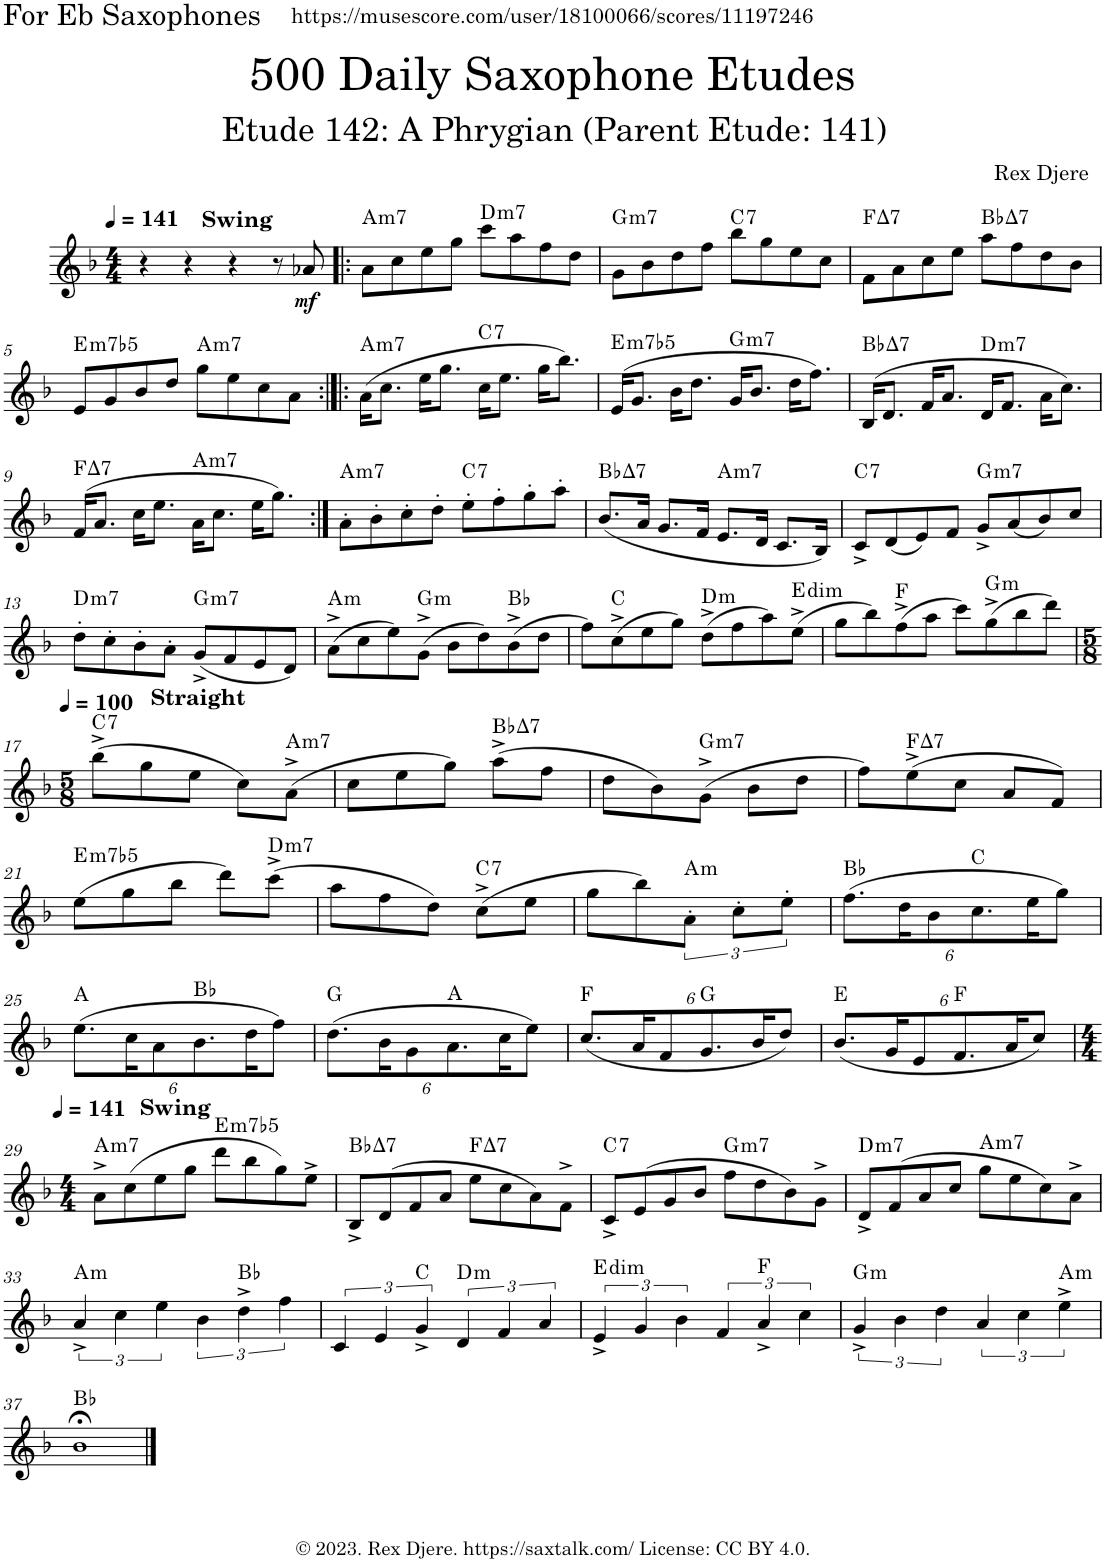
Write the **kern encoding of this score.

**kern	**dynam	**harte
*part1	*part1	*part1
*staff1	*staff1	*
*I"Alto Saxophone	*	*
*I'A. Sax.	*	*
*clefG2	*	*
*Trd5c9	*	*
*k[b-]	*	*
*M4/4	*	*
*MM141	*	*
=1	=1	=1
!LO:TX:a:B:t=Swing	!	!
4r	.	.
4r	.	.
4r	.	.
8r	.	.
!	!LO:DY:b	!
8a-X/	mf	.
=2!|:	=2!|:	=2!|:
!	!	!LO:H:kt=m7
8a\L	.	A:min7
8cc\	.	.
8ee\	.	.
8gg\J	.	.
!	!	!LO:H:kt=m7
8ccc\L	.	D:min7
8aa\	.	.
8ff\	.	.
8dd\J	.	.
=3	=3	=3
!	!	!LO:H:kt=m7
8g\L	.	G:min7
8b-\	.	.
8dd\	.	.
8ff\J	.	.
!	!	!LO:H:kt=7
8bb-\L	.	C:7
8gg\	.	.
8ee\	.	.
8cc\J	.	.
=4	=4	=4
!	!	!LO:H:kt=7
8f\L	.	F:maj7
8a\	.	.
8cc\	.	.
8ee\J	.	.
!	!	!LO:H:kt=7
8aa\L	.	Bb:maj7
8ff\	.	.
8dd\	.	.
8b-\J	.	.
!!LO:LB:g=z
=5	=5	=5
!	!	!LO:H:kt=m7b5
8e/L	.	E:hdim7
8g/	.	.
8b-/	.	.
8dd/J	.	.
!	!	!LO:H:kt=m7
8gg\L	.	A:min7
8ee\	.	.
8cc\	.	.
8a\J	.	.
=6:|!|:	=6:|!|:	=6:|!|:
!	!	!LO:H:kt=m7
(16a\KL	.	A:min7
8.cc\J	.	.
16ee\KL	.	.
8.gg\J	.	.
!	!	!LO:H:kt=7
16cc\KL	.	C:7
8.ee\J	.	.
16gg\KL	.	.
8.bb-\J)	.	.
=7	=7	=7
!	!	!LO:H:kt=m7b5
(16e/KL	.	E:hdim7
8.g/J	.	.
16b-\KL	.	.
8.dd\J	.	.
!	!	!LO:H:kt=m7
16g/KL	.	G:min7
8.b-/J	.	.
16dd\KL	.	.
8.ff\J)	.	.
=8	=8	=8
!	!	!LO:H:kt=7
(16B-/KL	.	Bb:maj7
8.d/J	.	.
16f/KL	.	.
8.a/J	.	.
!	!	!LO:H:kt=m7
16d/KL	.	D:min7
8.f/J	.	.
16a\KL	.	.
8.cc\J)	.	.
!!LO:LB:g=z
=9	=9	=9
!	!	!LO:H:kt=7
(16f/KL	.	F:maj7
8.a/J	.	.
16cc\KL	.	.
8.ee\J	.	.
!	!	!LO:H:kt=m7
16a\KL	.	A:min7
8.cc\J	.	.
16ee\KL	.	.
8.gg\J)	.	.
=10:|!	=10:|!	=10:|!
!	!	!LO:H:kt=m7
8a'\L	.	A:min7
8b-'\	.	.
8cc'\	.	.
8dd'\J	.	.
!	!	!LO:H:kt=7
8ee'\L	.	C:7
8ff'\	.	.
8gg'\	.	.
8aa'\J	.	.
=11	=11	=11
!	!	!LO:H:kt=7
(8.b-/L	.	Bb:maj7
16a/Jk	.	.
8.g/L	.	.
16f/Jk	.	.
!	!	!LO:H:kt=m7
8.e/L	.	A:min7
16d/Jk	.	.
8.c/L	.	.
16B-/Jk)	.	.
=12	=12	=12
!	!	!LO:H:kt=7
8c^/L	.	C:7
(8d/	.	.
8e/)	.	.
8f/J	.	.
!	!	!LO:H:kt=m7
8g^/L	.	G:min7
(8a/	.	.
8b-/)	.	.
8cc/J	.	.
!!LO:LB:g=z
=13	=13	=13
!	!	!LO:H:kt=m7
8dd'\L	.	D:min7
8cc'\	.	.
8b-'\	.	.
8a'\J	.	.
!	!	!LO:H:kt=m7
(8g^/L	.	G:min7
8f/	.	.
8e/	.	.
8d/J)	.	.
=14	=14	=14
!	!	!LO:H:kt=m
(8a^\L	.	A:min
8cc\	.	.
8ee\)	.	.
!	!	!LO:H:kt=m
(8g^\J	.	G:min
8b-\L	.	.
8dd\)	.	.
(8b-^\	.	Bb:maj
8dd\J	.	.
=15	=15	=15
8ff\L)	.	.
(8cc^\	.	C:maj
8ee\	.	.
8gg\J)	.	.
!	!	!LO:H:kt=m
(8dd^\L	.	D:min
8ff\	.	.
8aa\)	.	.
!	!	!LO:H:kt=dim
(8ee^\J	.	E:dim
=16	=16	=16
8gg\L	.	.
8bb-\)	.	.
(8ff^\	.	F:maj
8aa\J	.	.
8ccc\L)	.	.
!	!	!LO:H:kt=m
(8gg^\	.	G:min
8bb-\	.	.
8ddd\J)	.	.
!!LO:LB:g=z
=17	=17	=17
*M5/8	*	*
*MM100	*	*
!LO:TX:a:B:t=Straight	!	!LO:H:kt=7
(8bb-^\L	.	C:7
8gg\	.	.
8ee\J	.	.
8cc\L)	.	.
!	!	!LO:H:kt=m7
(8a^\J	.	A:min7
=18	=18	=18
8cc\L	.	.
8ee\	.	.
8gg\J)	.	.
!	!	!LO:H:kt=7
(8aa^\L	.	Bb:maj7
8ff\J	.	.
=19	=19	=19
8dd\L	.	.
8b-\)	.	.
!	!	!LO:H:kt=m7
(8g^\J	.	G:min7
8b-\L	.	.
8dd\J	.	.
=20	=20	=20
8ff\L)	.	.
!	!	!LO:H:kt=7
(8ee^\	.	F:maj7
8cc\J	.	.
8a/L	.	.
8f/J)	.	.
!!LO:LB:g=z
=21	=21	=21
!	!	!LO:H:kt=m7b5
(8ee\L	.	E:hdim7
8gg\	.	.
8bb-\J	.	.
8ddd\L)	.	.
!	!	!LO:H:kt=m7
(8ccc^\J	.	D:min7
=22	=22	=22
8aa\L	.	.
8ff\	.	.
8dd\J)	.	.
!	!	!LO:H:kt=7
(8cc^\L	.	C:7
8ee\J	.	.
=23	=23	=23
8gg\L	.	.
8bb-\)	.	.
!	!	!LO:H:kt=m
8a'\J	.	A:min
8cc'\L	.	.
8ee'\J	.	.
=24	=24	=24
*Xbrackettup	*	*
(48%5.ff\L	.	Bb:maj
96%5dd\K	.	.
48%5b-\	.	.
48%5.cc\	.	C:maj
96%5ee\K	.	.
48%5gg\J)	.	.
!!LO:LB:g=z
=25	=25	=25
(48%5.ee\L	.	A:maj
96%5cc\K	.	.
48%5a\	.	.
48%5.b-\	.	Bb:maj
96%5dd\K	.	.
48%5ff\J)	.	.
=26	=26	=26
(48%5.dd\L	.	G:maj
96%5b-\K	.	.
48%5g\	.	.
48%5.a\	.	A:maj
96%5cc\K	.	.
48%5ee\J)	.	.
=27	=27	=27
(48%5.cc/L	.	F:maj
96%5a/K	.	.
48%5f/	.	.
48%5.g/	.	G:maj
96%5b-/K	.	.
48%5dd/J)	.	.
=28	=28	=28
(48%5.b-/L	.	E:maj
96%5g/K	.	.
48%5e/	.	.
48%5.f/	.	F:maj
96%5a/K	.	.
48%5cc/J)	.	.
!!LO:LB:g=z
=29	=29	=29
*M4/4	*	*
*MM141	*	*
!LO:TX:a:B:t=Swing	!	!LO:H:kt=m7
8a^\L	.	A:min7
(8cc\	.	.
8ee\	.	.
8gg\J	.	.
!	!	!LO:H:kt=m7b5
8ddd\L	.	E:hdim7
8bb-\	.	.
8gg\)	.	.
8ee^\J	.	.
=30	=30	=30
!	!	!LO:H:kt=7
8B-^/L	.	Bb:maj7
(8d/	.	.
8f/	.	.
8a/J	.	.
!	!	!LO:H:kt=7
8ee\L	.	F:maj7
8cc\	.	.
8a\)	.	.
8f^\J	.	.
=31	=31	=31
!	!	!LO:H:kt=7
8c^/L	.	C:7
(8e/	.	.
8g/	.	.
8b-/J	.	.
!	!	!LO:H:kt=m7
8ff\L	.	G:min7
8dd\	.	.
8b-\)	.	.
8g^\J	.	.
=32	=32	=32
!	!	!LO:H:kt=m7
8d^/L	.	D:min7
(8f/	.	.
8a/	.	.
8cc/J	.	.
!	!	!LO:H:kt=m7
8gg\L	.	A:min7
8ee\	.	.
8cc\)	.	.
8a^\J	.	.
!!LO:LB:g=z
=33	=33	=33
*brackettup	*	*
!	!	!LO:H:kt=m
6a^/	.	A:min
6cc\	.	.
6ee\	.	.
6b-\	.	.
6dd^\	.	Bb:maj
6ff\	.	.
=34	=34	=34
6c/	.	.
6e/	.	.
6g^/	.	C:maj
!	!	!LO:H:kt=m
6d/	.	D:min
6f/	.	.
6a/	.	.
=35	=35	=35
!	!	!LO:H:kt=dim
6e^/	.	E:dim
6g/	.	.
6b-\	.	.
6f/	.	.
6a^/	.	F:maj
6cc\	.	.
=36	=36	=36
!	!	!LO:H:kt=m
6g^/	.	G:min
6b-\	.	.
6dd\	.	.
6a/	.	.
6cc\	.	.
!	!	!LO:H:kt=m
6ee^\	.	A:min
!!LO:LB:g=z
=37	=37	=37
1b-;<	.	Bb:maj
==	==	==
*-	*-	*-
